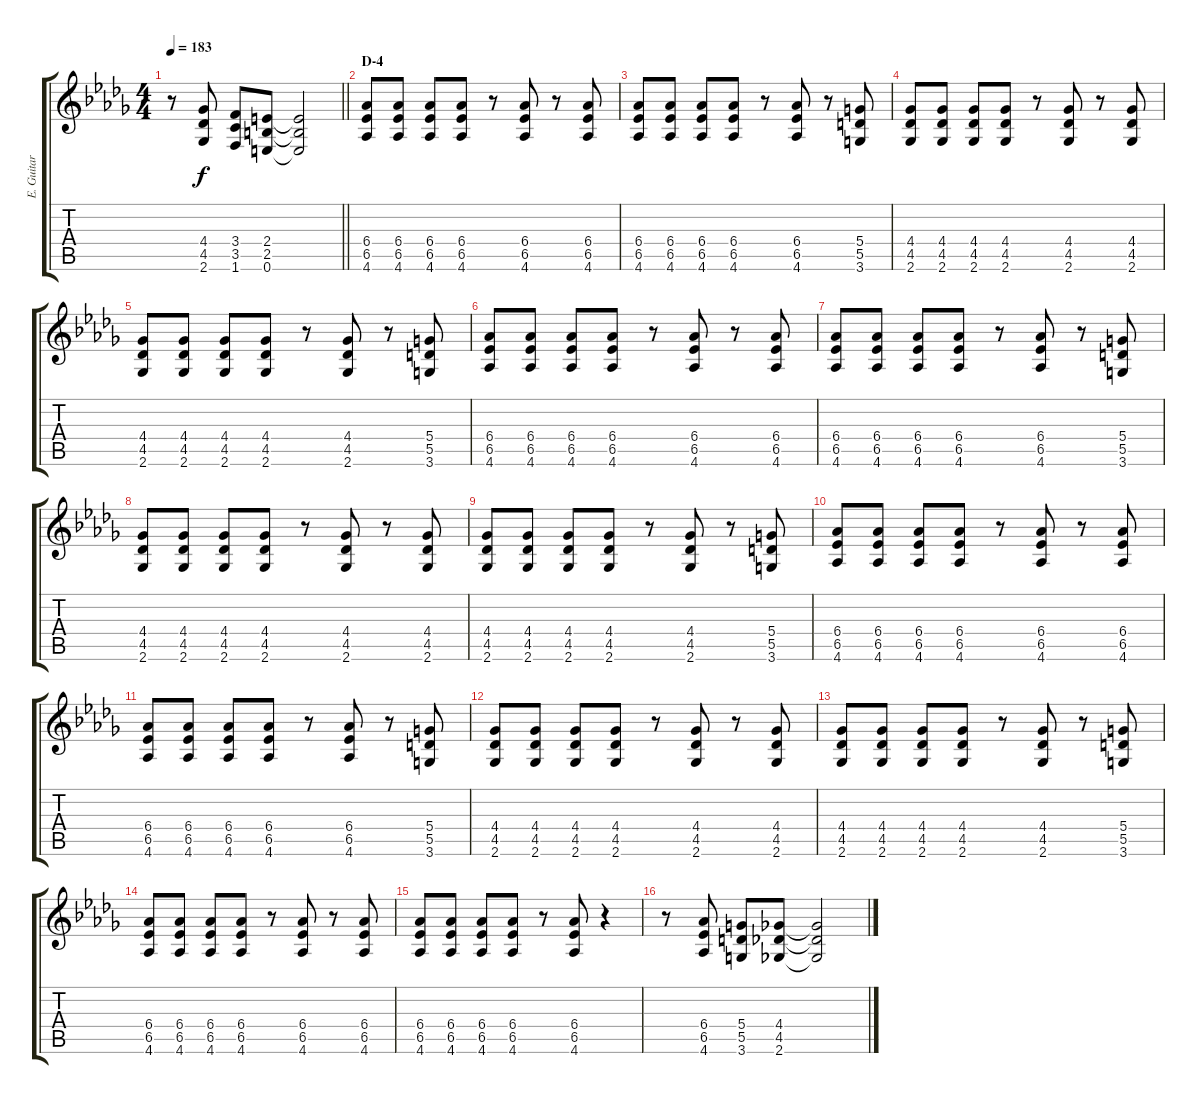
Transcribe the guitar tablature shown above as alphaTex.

\track ("E. Guitar II" "E. Guitar ") {instrument overdrivenguitar}
\staff {score tabs}
\tuning (E4 B3 G3 D3 A2 E2) {hide}
\ts (4 4)
\tempo 183
\clef g2
\barLineRight lightlight
\ks db
r.8{dy f} (4.4 4.5 2.6).8 (3.4 3.5 1.6).8 (2.4 2.5 0.6).8 (2.4{t} 2.5{t} 0.6{t}).2 |
\section ("" "D-4")
(6.4 6.5 4.6).8 (6.4 6.5 4.6).8 (6.4 6.5 4.6).8 (6.4 6.5 4.6).8 r.8 (6.4 6.5 4.6).8 r.8 (6.4 6.5 4.6).8 |
(6.4 6.5 4.6).8 (6.4 6.5 4.6).8 (6.4 6.5 4.6).8 (6.4 6.5 4.6).8 r.8 (6.4 6.5 4.6).8 r.8 (5.4 5.5 3.6).8 |
(4.4 4.5 2.6).8 (4.4 4.5 2.6).8 (4.4 4.5 2.6).8 (4.4 4.5 2.6).8 r.8 (4.4 4.5 2.6).8 r.8 (4.4 4.5 2.6).8 |
(4.4 4.5 2.6).8 (4.4 4.5 2.6).8 (4.4 4.5 2.6).8 (4.4 4.5 2.6).8 r.8 (4.4 4.5 2.6).8 r.8 (5.4 5.5 3.6).8 |
(6.4 6.5 4.6).8 (6.4 6.5 4.6).8 (6.4 6.5 4.6).8 (6.4 6.5 4.6).8 r.8 (6.4 6.5 4.6).8 r.8 (6.4 6.5 4.6).8 |
(6.4 6.5 4.6).8 (6.4 6.5 4.6).8 (6.4 6.5 4.6).8 (6.4 6.5 4.6).8 r.8 (6.4 6.5 4.6).8 r.8 (5.4 5.5 3.6).8 |
(4.4 4.5 2.6).8 (4.4 4.5 2.6).8 (4.4 4.5 2.6).8 (4.4 4.5 2.6).8 r.8 (4.4 4.5 2.6).8 r.8 (4.4 4.5 2.6).8 |
(4.4 4.5 2.6).8 (4.4 4.5 2.6).8 (4.4 4.5 2.6).8 (4.4 4.5 2.6).8 r.8 (4.4 4.5 2.6).8 r.8 (5.4 5.5 3.6).8 |
(6.4 6.5 4.6).8 (6.4 6.5 4.6).8 (6.4 6.5 4.6).8 (6.4 6.5 4.6).8 r.8 (6.4 6.5 4.6).8 r.8 (6.4 6.5 4.6).8 |
(6.4 6.5 4.6).8 (6.4 6.5 4.6).8 (6.4 6.5 4.6).8 (6.4 6.5 4.6).8 r.8 (6.4 6.5 4.6).8 r.8 (5.4 5.5 3.6).8 |
(4.4 4.5 2.6).8 (4.4 4.5 2.6).8 (4.4 4.5 2.6).8 (4.4 4.5 2.6).8 r.8 (4.4 4.5 2.6).8 r.8 (4.4 4.5 2.6).8 |
(4.4 4.5 2.6).8 (4.4 4.5 2.6).8 (4.4 4.5 2.6).8 (4.4 4.5 2.6).8 r.8 (4.4 4.5 2.6).8 r.8 (5.4 5.5 3.6).8 |
(6.4 6.5 4.6).8 (6.4 6.5 4.6).8 (6.4 6.5 4.6).8 (6.4 6.5 4.6).8 r.8 (6.4 6.5 4.6).8 r.8 (6.4 6.5 4.6).8 |
(6.4 6.5 4.6).8 (6.4 6.5 4.6).8 (6.4 6.5 4.6).8 (6.4 6.5 4.6).8 r.8 (6.4 6.5 4.6).8 r.4 |
r.8 (6.4 6.5 4.6).8 (5.4 5.5 3.6).8 (4.4 4.5 2.6).8 (4.4{t} 4.5{t} 2.6{t}).2
